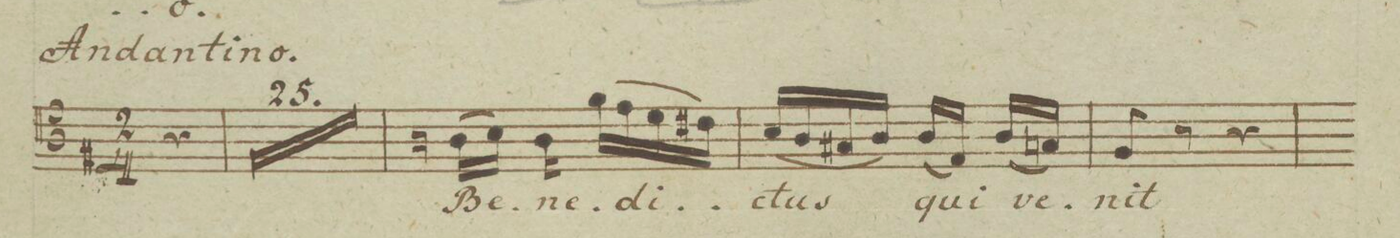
**kern	**text	**dynam
*I"Tenore.	*	*
*clefC4	*	*
*k[f#]	*	*
*met(c)	*	*
*M2/4	*	*
4r	.	.
=78	=78	=78
2r	.	.
=79	=79	=79
2r	.	.
=80	=80	=80
2r	.	.
=81	=81	=81
2r	.	.
=82	=82	=82
2r	.	.
=83	=83	=83
2r	.	.
=84	=84	=84
2r	.	.
=85	=85	=85
2r	.	.
=86	=86	=86
2r	.	.
=87	=87	=87
2r	.	.
=88	=88	=88
2r	.	.
=89	=89	=89
2r	.	.
=90	=90	=90
2r	.	.
=91	=91	=91
2r	.	.
=92	=92	=92
2r	.	.
=93	=93	=93
2r	.	.
=94	=94	=94
2r	.	.
=95	=95	=95
2r	.	.
=96	=96	=96
2r	.	.
=97	=97	=97
2r	.	.
=98	=98	=98
2r	.	.
=99	=99	=99
2r	.	.
=100	=100	=100
2r	.	.
=101	=101	=101
2r	.	.
=102	=102	=102
2r	.	.
=103	=103	=103
16r	.	.
(16A\LL	Be-	.
16B\JJ)	.	.
16A\	-ne-	.
(16f#\LL	-di-	.
16e\	.	.
16d\	.	.
16c#X\JJ)	.	.
=104	=104	=104
(16B/LL	-ctus	.
16A/	.	.
16G#X/	.	.
16A/JJ)	.	.
(16A/LL	qui	.
16E/JJ)	.	.
(16A/LL	ve-	.
16Gn/JJ)	.	.
=105	=105	=105
8F#/	-nit	.
8r	.	.
4r	.	.
=106	=106	=106
*-	*-	*-
